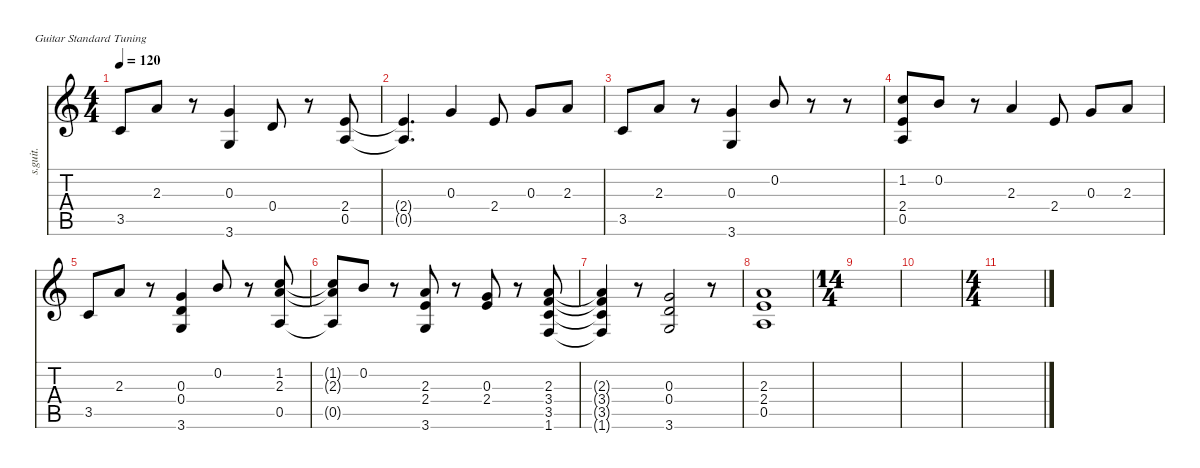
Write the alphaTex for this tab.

\defaultSystemsLayout 4
\hideDynamics
\bracketExtendMode nobrackets
\otherSystemsTrackNameOrientation horizontal
\track ("Steel Guitar" "s.guit.") {instrument acousticguitarsteel}
\staff {score tabs}
\tuning (E4 B3 G3 D3 A2 E2)
\ts (4 4)
\tempo 120
\clef g2
\ks c
3.5.8{dy mf beam Up} 2.3.8{beam Up} r.8{beam Up} (3.6 0.3).4{beam Up} 0.4.8{beam Up} r.8{beam Up} (2.4 0.5).8{beam Up} |
(2.4{t} 0.5{t}).4{d beam Up} 0.3.4{beam Up} 2.4.8{beam Up} 0.3.8{beam Up} 2.3.8{beam Up} |
3.5.8{beam Up} 2.3.8{beam Up} r.8{beam Up} (3.6 0.3).4{beam Up} 0.2.8{beam Up} r.8{beam Up} r.8{beam Up} |
(2.4 0.5 1.2).8{beam Up} 0.2.8{beam Up} r.8{beam Up} 2.3.4{beam Up} 2.4.8{beam Up} 0.3.8{beam Up} 2.3.8{beam Up} |
3.5.8{beam Up} 2.3.8{beam Up} r.8{beam Up} (3.6 0.3 0.4).4{beam Up} 0.2.8{beam Up} r.8{beam Up} (0.5 1.2 2.3).8{beam Up} |
(1.2{t} 0.5{t} 2.3{t}).8{beam Up} 0.2.8{beam Up} r.8{beam Up} (3.6 2.4 2.3).8{beam Up} r.8{beam Up} (0.3 2.4).8{beam Up} r.8{beam Up} (1.6 3.5 3.4 2.3).8{beam Up} |
(2.3{t} 3.4{t} 1.6{t} 3.5{t}).4{beam Up} r.8{beam Up} (3.6 0.4 0.3).2{beam Up} r.8{beam Up} |
(0.5 2.4 2.3).1{beam Up} |
\ts (14 4)
\beaming (8 4 4 4 4 4 4 4)
|
|
\ts (4 4)
\beaming (8 2 2 2 2)
